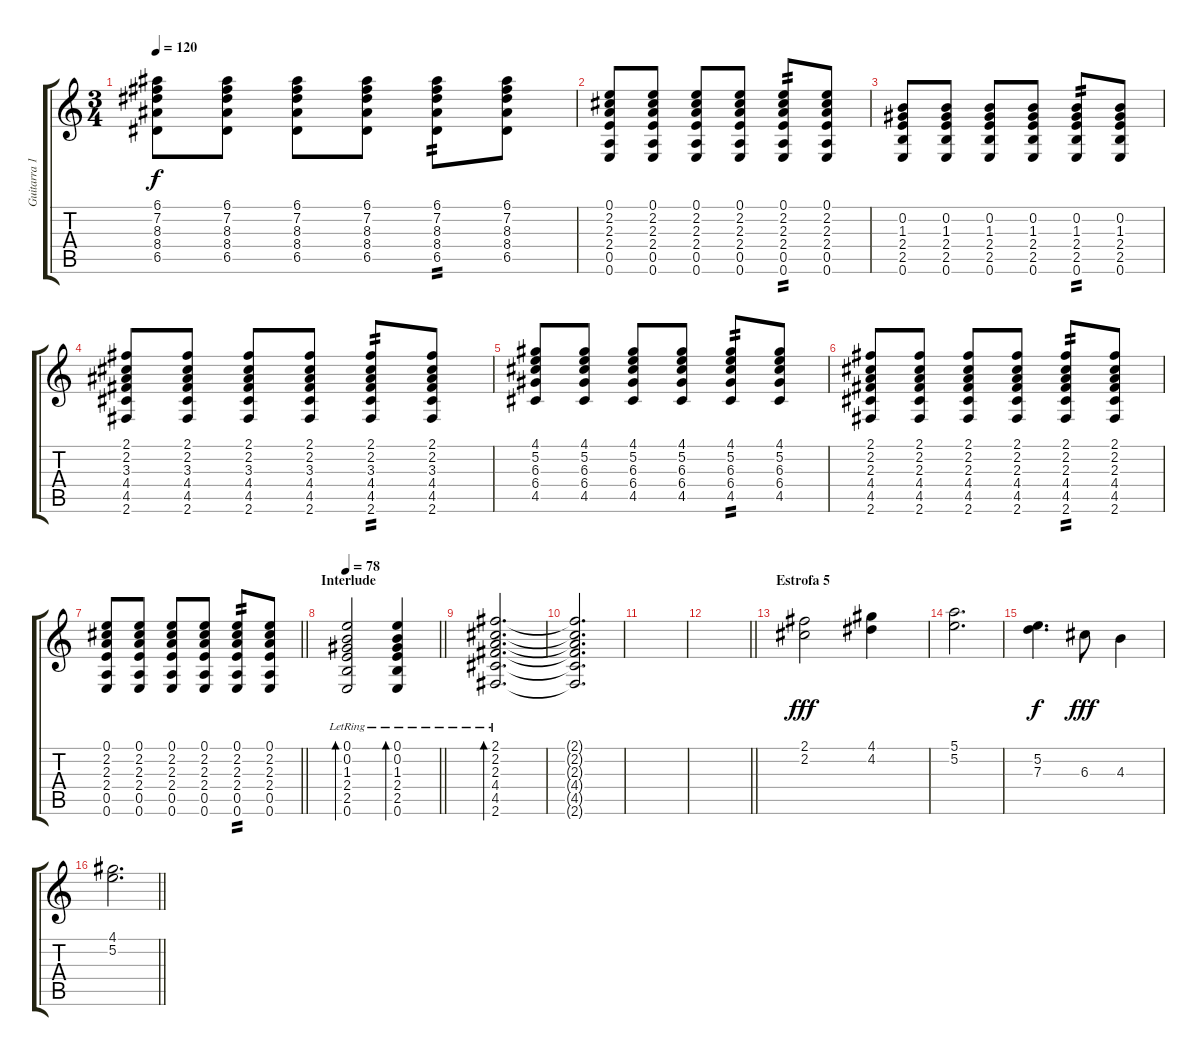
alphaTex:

\track ("Guitarra 1" "Guitarra 1") {instrument acousticguitarsteel}
\staff {score tabs}
\tuning (E4 B3 G3 D3 A2 E2) {hide}
\ts (3 4)
\tempo 120
\clef g2
\ks c
(6.1 7.2 8.3 8.4 6.5).8{dy f} (6.1 7.2 8.3 8.4 6.5).8 (6.1 7.2 8.3 8.4 6.5).8 (6.1 7.2 8.3 8.4 6.5).8 (6.1 7.2 8.3 8.4 6.5).8{tp 2} (6.1 7.2 8.3 8.4 6.5).8 |
(0.1 2.2 2.3 2.4 0.5 0.6).8 (0.1 2.2 2.3 2.4 0.5 0.6).8 (0.1 2.2 2.3 2.4 0.5 0.6).8 (0.1 2.2 2.3 2.4 0.5 0.6).8 (0.1 2.2 2.3 2.4 0.5 0.6).8{tp 2} (0.1 2.2 2.3 2.4 0.5 0.6).8 |
(0.2 1.3 2.4 2.5 0.6).8 (0.2 1.3 2.4 2.5 0.6).8 (0.2 1.3 2.4 2.5 0.6).8 (0.2 1.3 2.4 2.5 0.6).8 (0.2 1.3 2.4 2.5 0.6).8{tp 2} (0.2 1.3 2.4 2.5 0.6).8 |
(2.1 2.2 3.3 4.4 4.5 2.6).8 (2.1 2.2 3.3 4.4 4.5 2.6).8 (2.1 2.2 3.3 4.4 4.5 2.6).8 (2.1 2.2 3.3 4.4 4.5 2.6).8 (2.1 2.2 3.3 4.4 4.5 2.6).8{tp 2} (2.1 2.2 3.3 4.4 4.5 2.6).8 |
(4.1 5.2 6.3 6.4 4.5).8 (4.1 5.2 6.3 6.4 4.5).8 (4.1 5.2 6.3 6.4 4.5).8 (4.1 5.2 6.3 6.4 4.5).8 (4.1 5.2 6.3 6.4 4.5).8{tp 2} (4.1 5.2 6.3 6.4 4.5).8 |
(2.1 2.2 2.3 4.4 4.5 2.6).8 (2.1 2.2 2.3 4.4 4.5 2.6).8 (2.1 2.2 2.3 4.4 4.5 2.6).8 (2.1 2.2 2.3 4.4 4.5 2.6).8 (2.1 2.2 2.3 4.4 4.5 2.6).8{tp 2} (2.1 2.2 2.3 4.4 4.5 2.6).8 |
\barLineRight lightlight
(0.1 2.2 2.3 2.4 0.5 0.6).8 (0.1 2.2 2.3 2.4 0.5 0.6).8 (0.1 2.2 2.3 2.4 0.5 0.6).8 (0.1 2.2 2.3 2.4 0.5 0.6).8 (0.1 2.2 2.3 2.4 0.5 0.6).8{tp 2} (0.1 2.2 2.3 2.4 0.5 0.6).8 |
\section ("" "Interlude")
\tempo 78
\barLineRight lightlight
(0.1{lr} 0.2{lr} 1.3{lr} 2.4{lr} 2.5{lr} 0.6{lr}).2{bd 240} (0.1{lr} 0.2{lr} 1.3{lr} 2.4{lr} 2.5{lr} 0.6{lr}).4{bd 120} |
(2.1{lr} 2.2{lr} 2.3{lr} 4.4{lr} 4.5{lr} 2.6{lr}).2{d bd 480} |
(2.1{t} 2.2{t} 2.3{t} 4.4{t} 4.5{t} 2.6{t}).2{d} |
|
\barLineRight lightlight
|
\section ("" "Estrofa 5")
(2.1 2.2).2{dy fff volume 9} (4.1 4.2).4 |
(5.1 5.2).2{d} |
(5.2 7.3).4{d dy f} 6.3.8{dy fff} 4.3.4 |
\barLineRight lightlight
(4.1 5.2).2{d}
